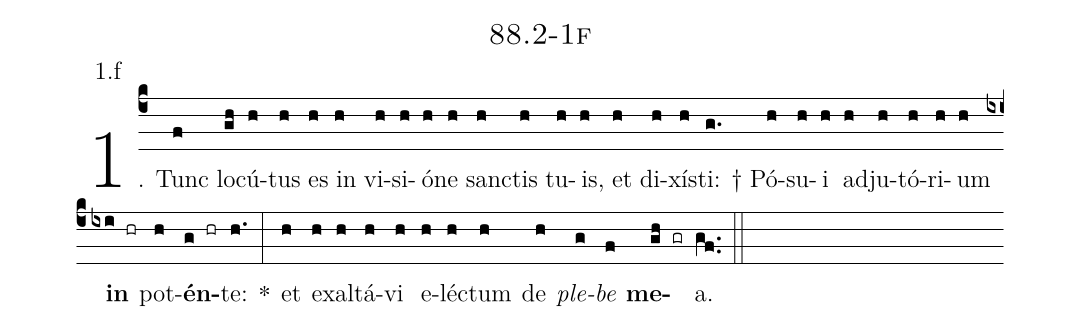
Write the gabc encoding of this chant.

name: 88.2-1f;
annotation: 1.f;
%%
(c4)1. Tunc(f) lo(gh)cú(h)tus(h) es(h) in(h) vi(h)si(h)ó(h)ne(h) sanc(h)tis(h) tu(h)is,(h) et(h) di(h)xís(h)ti: †(g.) Pó(h)su(h)i(h) ad(h)ju(h)tó(h)ri(h)um(h) <b>in</b>(ixi hr) pot(h)<b>én</b>(g hr)te:(h.) *(:) et(h) ex(h)al(h)tá(h)vi(h) e(h)léc(h)tum(h) de(h) <i>ple</i>(g)<i>be</i>(f) <b>me</b>(gh gr)a.(gf..) (::)


%E(h) u(h) o(g) u(f) a(gh) e.(gf..) (::)
